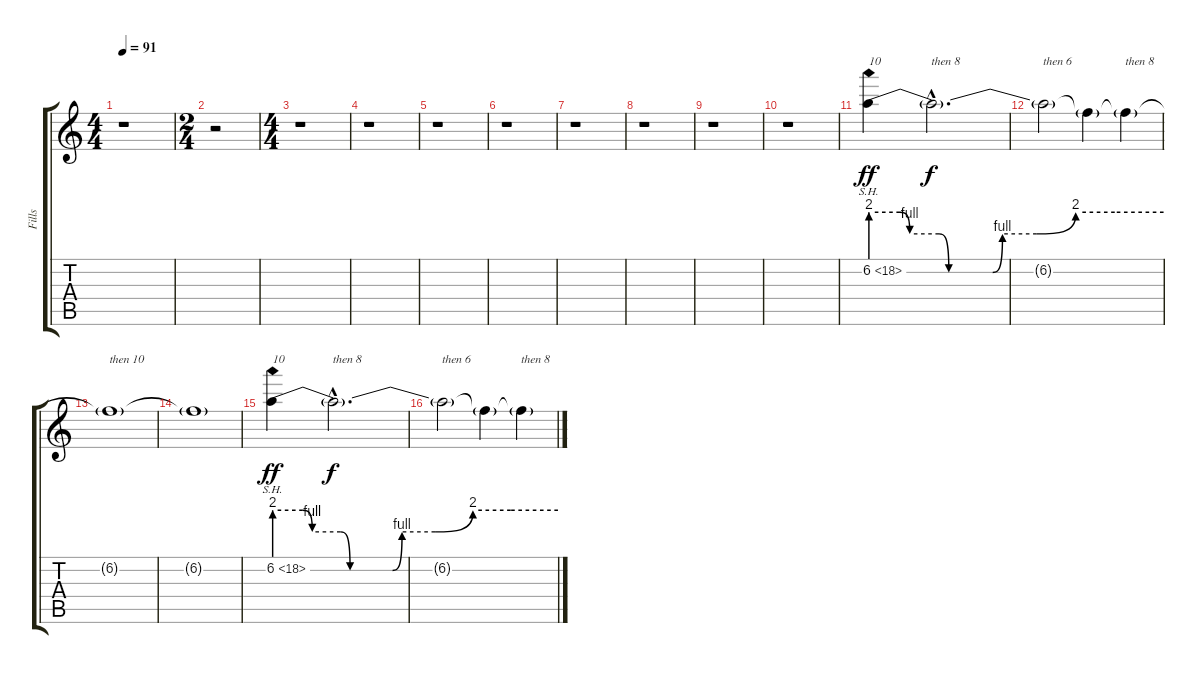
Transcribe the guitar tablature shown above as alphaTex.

\track ("Fills" "Fills") {instrument overdrivenguitar}
\staff {score tabs}
\tuning (E4 B3 G3 D3 A2 D2) {hide}
\ts (4 4)
\tempo 91
\clef g2
\ks c
r.1{dy f} |
\ts (2 4)
r.2 |
\ts (4 4)
r.1 |
r.1 |
r.1 |
r.1 |
r.1 |
r.1 |
r.1 |
r.1 |
6.2{be (custom 0 8 6 8 8 4 14 4 16 0 25 0 27 4 34 4 42 8 50 8 60 8) sh 12}.4{txt "10" dy ff volume 12} 6.2{hac t}.2{d txt "then 8" dy f} |
6.2{t}.2{txt "then 6" volume 10} 6.2{t}.4 6.2{t}.4{txt "then 8"} |
6.2{t}.1{txt "then 10" volume 13} |
6.2{t}.1 |
6.2{be (custom 0 8 6 8 8 4 14 4 16 0 25 0 27 4 34 4 42 8 50 8 60 8) sh 12}.4{txt "10" dy ff volume 12} 6.2{hac t}.2{d txt "then 8" dy f} |
6.2{t}.2{txt "then 6" volume 10} 6.2{t}.4 6.2{t}.4{txt "then 8"}
